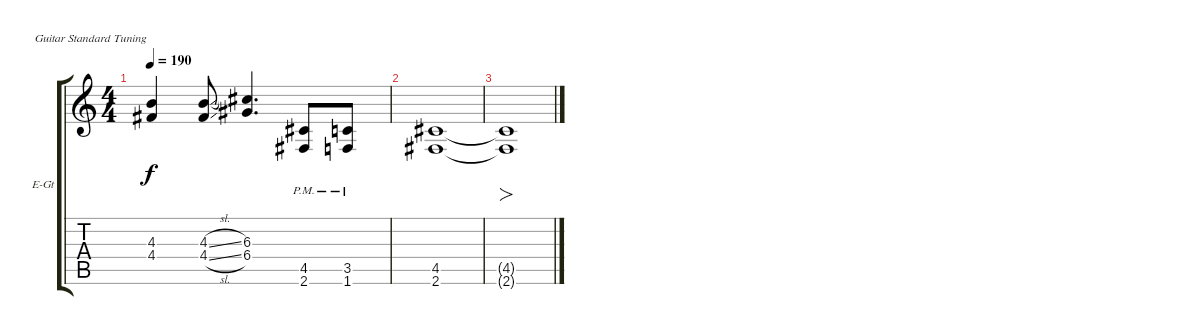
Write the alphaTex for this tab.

\bracketExtendMode groupsimilarinstruments
\firstSystemTrackNameOrientation horizontal
\otherSystemsTrackNameOrientation horizontal
\track ("Rhythm guitar 2" "E-Gt") {instrument distortionguitar}
\staff {score tabs}
\tuning (E4 B3 G3 D3 A2 E2)
\ts (4 4)
\tempo 190
\clef g2
\ks c
(4.3{t} 4.4{t}).4{dy f} (4.4{sl} 4.3{sl}).8 (6.3 6.4).4{d} (2.6{pm} 4.5{pm}).8 (1.6{pm} 3.5{pm}).8 |
(2.6 4.5).1 |
(2.6{t} 4.5{t}).1{fo}
